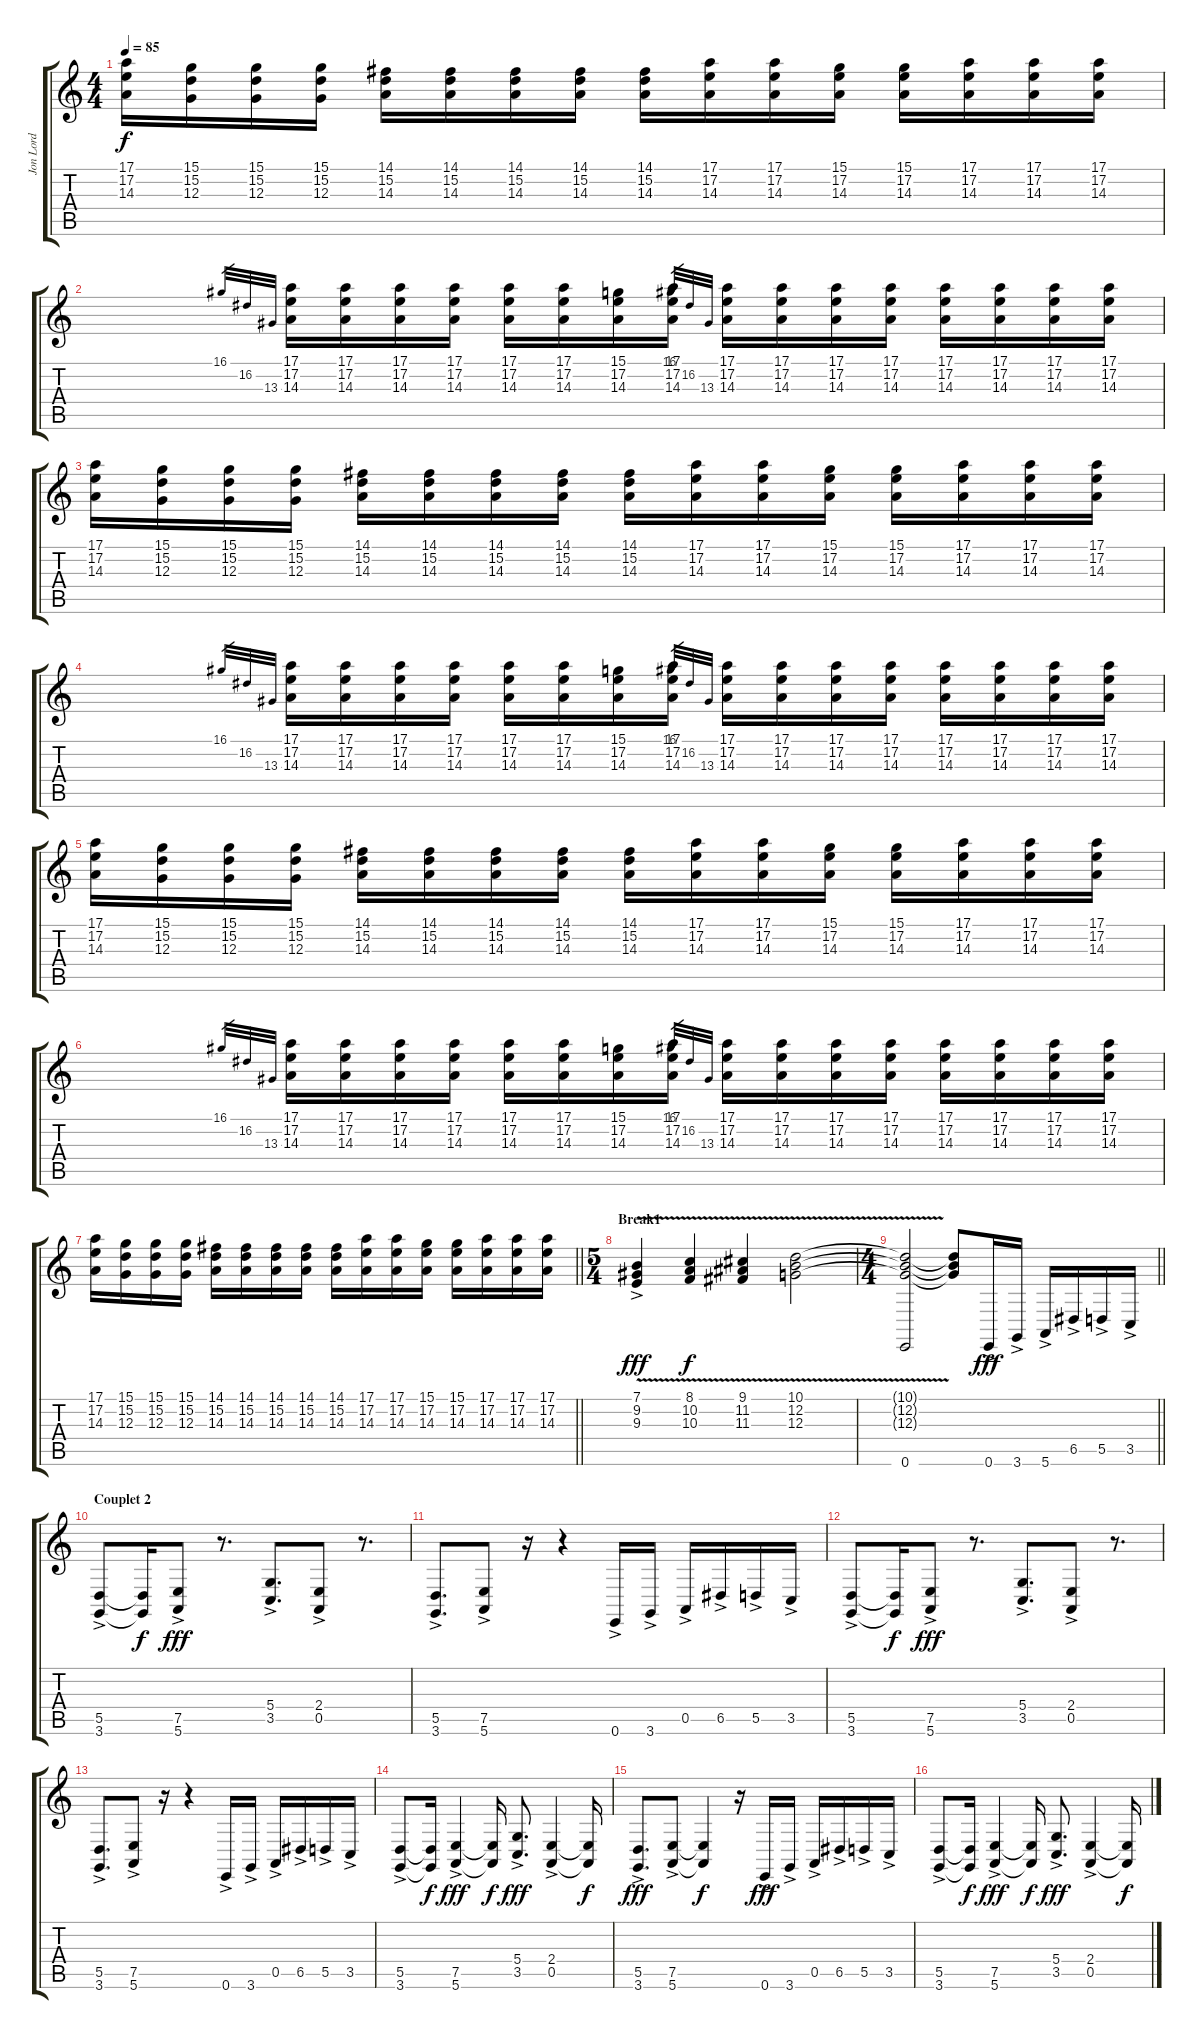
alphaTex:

\track ("Jon Lord" "Jon Lord") {instrument drawbarorgan}
\staff {score tabs}
\tuning (E4 B3 G3 D3 A2 E2) {hide}
\ts (4 4)
\tempo 85
\clef g2
\ks c
(17.1 17.2 14.3).16{dy f} (15.1 15.2 12.3).16 (15.1 15.2 12.3).16 (15.1 15.2 12.3).16 (14.1 15.2 14.3).16 (14.1 15.2 14.3).16 (14.1 15.2 14.3).16 (14.1 15.2 14.3).16 (14.1 15.2 14.3).16 (17.1 17.2 14.3).16 (17.1 17.2 14.3).16 (15.1 17.2 14.3).16 (15.1 17.2 14.3).16 (17.1 17.2 14.3).16 (17.1 17.2 14.3).16 (17.1 17.2 14.3).16 |
16.1.32{gr} 16.2.32{gr} 13.3.32{gr} (17.1 17.2 14.3).16 (17.1 17.2 14.3).16 (17.1 17.2 14.3).16 (17.1 17.2 14.3).16 (17.1 17.2 14.3).16 (17.1 17.2 14.3).16 (15.1 17.2 14.3).16 (17.1 17.2 14.3).16 16.1.32{gr} 16.2.32{gr} 13.3.32{gr} (17.1 17.2 14.3).16 (17.1 17.2 14.3).16 (17.1 17.2 14.3).16 (17.1 17.2 14.3).16 (17.1 17.2 14.3).16 (17.1 17.2 14.3).16 (17.1 17.2 14.3).16 (17.1 17.2 14.3).16 |
(17.1 17.2 14.3).16 (15.1 15.2 12.3).16 (15.1 15.2 12.3).16 (15.1 15.2 12.3).16 (14.1 15.2 14.3).16 (14.1 15.2 14.3).16 (14.1 15.2 14.3).16 (14.1 15.2 14.3).16 (14.1 15.2 14.3).16 (17.1 17.2 14.3).16 (17.1 17.2 14.3).16 (15.1 17.2 14.3).16 (15.1 17.2 14.3).16 (17.1 17.2 14.3).16 (17.1 17.2 14.3).16 (17.1 17.2 14.3).16 |
16.1.32{gr} 16.2.32{gr} 13.3.32{gr} (17.1 17.2 14.3).16 (17.1 17.2 14.3).16 (17.1 17.2 14.3).16 (17.1 17.2 14.3).16 (17.1 17.2 14.3).16 (17.1 17.2 14.3).16 (15.1 17.2 14.3).16 (17.1 17.2 14.3).16 16.1.32{gr} 16.2.32{gr} 13.3.32{gr} (17.1 17.2 14.3).16 (17.1 17.2 14.3).16 (17.1 17.2 14.3).16 (17.1 17.2 14.3).16 (17.1 17.2 14.3).16 (17.1 17.2 14.3).16 (17.1 17.2 14.3).16 (17.1 17.2 14.3).16 |
(17.1 17.2 14.3).16 (15.1 15.2 12.3).16 (15.1 15.2 12.3).16 (15.1 15.2 12.3).16 (14.1 15.2 14.3).16 (14.1 15.2 14.3).16 (14.1 15.2 14.3).16 (14.1 15.2 14.3).16 (14.1 15.2 14.3).16 (17.1 17.2 14.3).16 (17.1 17.2 14.3).16 (15.1 17.2 14.3).16 (15.1 17.2 14.3).16 (17.1 17.2 14.3).16 (17.1 17.2 14.3).16 (17.1 17.2 14.3).16 |
16.1.32{gr} 16.2.32{gr} 13.3.32{gr} (17.1 17.2 14.3).16 (17.1 17.2 14.3).16 (17.1 17.2 14.3).16 (17.1 17.2 14.3).16 (17.1 17.2 14.3).16 (17.1 17.2 14.3).16 (15.1 17.2 14.3).16 (17.1 17.2 14.3).16 16.1.32{gr} 16.2.32{gr} 13.3.32{gr} (17.1 17.2 14.3).16 (17.1 17.2 14.3).16 (17.1 17.2 14.3).16 (17.1 17.2 14.3).16 (17.1 17.2 14.3).16 (17.1 17.2 14.3).16 (17.1 17.2 14.3).16 (17.1 17.2 14.3).16 |
\barLineRight lightlight
(17.1 17.2 14.3).16 (15.1 15.2 12.3).16 (15.1 15.2 12.3).16 (15.1 15.2 12.3).16 (14.1 15.2 14.3).16 (14.1 15.2 14.3).16 (14.1 15.2 14.3).16 (14.1 15.2 14.3).16 (14.1 15.2 14.3).16 (17.1 17.2 14.3).16 (17.1 17.2 14.3).16 (15.1 17.2 14.3).16 (15.1 17.2 14.3).16 (17.1 17.2 14.3).16 (17.1 17.2 14.3).16 (17.1 17.2 14.3).16 |
\ts (5 4)
\section ("" "Break1")
(7.1{ac} 9.2{v} 9.3{v}).4{dy fff volume 14 instrument drawbarorgan} (8.1{v} 10.2{v} 10.3{v}).4{dy f} (9.1{v} 11.2{v} 11.3{v}).4 (10.1{v} 12.2{v} 12.3{v}).2{volume 8} |
\ts (4 4)
\barLineRight lightlight
(10.1{t} 12.2{t} 12.3{t} 0.6).2 (10.1{t} 12.2{t} 12.3{t}).8 0.6{ac}.16{dy fff volume 15} 3.6{ac}.16 5.6{ac}.16 6.5{ac}.16 5.5{ac}.16 3.5{ac}.16 |
\section ("" "Couplet 2")
(5.5{ac} 3.6{ac}).8 (5.5{t} 3.6{t}).16{dy f} (7.5{ac} 5.6{ac}).8{dy fff} r.8{d} (5.4{ac} 3.5{ac}).8{d} (2.4{ac} 0.5{ac}).8 r.8{d} |
(5.5{ac} 3.6{ac}).8{d} (7.5{ac} 5.6{ac}).8 r.16 r.4 0.6{ac}.16 3.6{ac}.16 0.5{ac}.16 6.5{ac}.16 5.5{ac}.16 3.5{ac}.16 |
(5.5{ac} 3.6{ac}).8 (5.5{t} 3.6{t}).16{dy f} (7.5{ac} 5.6{ac}).8{dy fff} r.8{d} (5.4{ac} 3.5{ac}).8{d} (2.4{ac} 0.5{ac}).8 r.8{d} |
(5.5{ac} 3.6{ac}).8{d} (7.5{ac} 5.6{ac}).8 r.16 r.4 0.6{ac}.16 3.6{ac}.16 0.5{ac}.16 6.5{ac}.16 5.5{ac}.16 3.5{ac}.16 |
(5.5{ac} 3.6{ac}).8 (5.5{t} 3.6{t}).16{dy f} (7.5{ac} 5.6{ac}).4{dy fff} (7.5{t} 5.6{t}).16{dy f} (5.4{ac} 3.5{ac}).8{d dy fff} (2.4{ac} 0.5{ac}).4 (2.4{t} 0.5{t}).16{dy f} |
(5.5{ac} 3.6{ac}).8{d dy fff} (7.5{ac} 5.6{ac}).8 (7.5{t} 5.6{t}).4{dy f} r.16 0.6{ac}.16{dy fff} 3.6{ac}.16 0.5{ac}.16 6.5{ac}.16 5.5{ac}.16 3.5{ac}.16 |
(5.5{ac} 3.6{ac}).8 (5.5{t} 3.6{t}).16{dy f} (7.5{ac} 5.6{ac}).4{dy fff} (7.5{t} 5.6{t}).16{dy f} (5.4{ac} 3.5{ac}).8{d dy fff} (2.4{ac} 0.5{ac}).4 (2.4{t} 0.5{t}).16{dy f}
